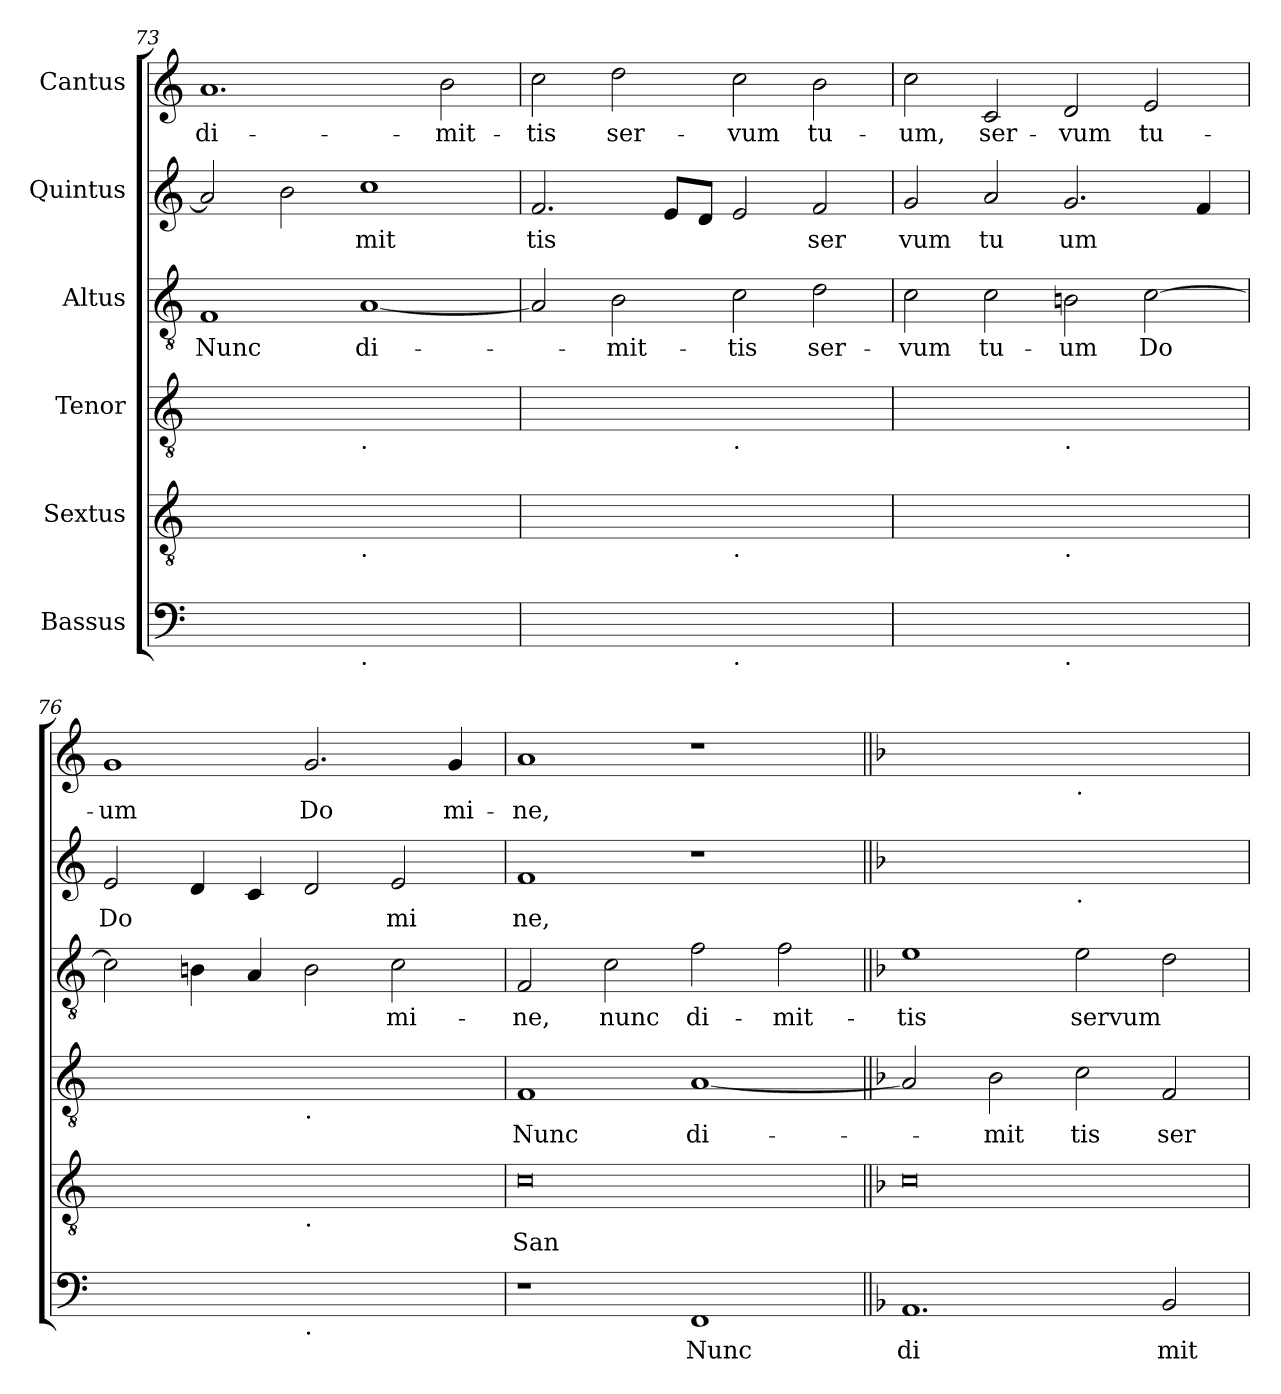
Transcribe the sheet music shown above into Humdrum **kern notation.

**kern	**text	**kern	**text	**kern	**text	**kern	**text	**kern	**text	**kern	**text
*part6	*part6	*part5	*part5	*part4	*part4	*part3	*part3	*part2	*part2	*part1	*part1
*staff6	*staff6	*staff5	*staff5	*staff4	*staff4	*staff3	*staff3	*staff2	*staff2	*staff1	*staff1
*I"Bassus	*	*I"Sextus	*	*I"Tenor	*	*I"Altus	*	*I"Quintus	*	*I"Cantus	*
*clefF4	*	*clefGv2	*	*clefGv2	*	*clefGv2	*	*clefG2	*	*clefG2	*
*k[]	*	*k[]	*	*k[]	*	*k[]	*	*k[]	*	*k[]	*
*C:	*	*C:	*	*C:	*	*C:	*	*C:	*	*C:	*
=73	=73	=73	=73	=73	=73	=73	=73	=73	=73	=73	=73
!	!	!	!	!	!	!	!LO:LY:b	!	!	!	!LO:LY:b
1ryy	.	1ryy	.	1ryy	.	1F	Nunc	2a/]	.	1.a	di-
.	.	.	.	.	.	.	.	2b\	.	.	.
!	!	!	!	!LO:TX:b:t=.	!	!	!	!	!	!	!
!	!	!LO:TX:b:t=.	!	!	!	!	!	!	!	!	!
!LO:TX:b:t=.	!	!	!	!	!	!	!	!	!	!	!
!	!	!	!	!	!	!	!LO:LY:b	!	!LO:LY:b	!	!
1ryy	.	1ryy	.	1ryy	.	[<1A	di-	1cc	mit	.	.
!	!	!	!	!	!	!	!	!	!	!	!LO:LY:b
.	.	.	.	.	.	.	.	.	.	2b\	-mit-
=74	=74	=74	=74	=74	=74	=74	=74	=74	=74	=74	=74
!	!	!	!	!	!	!	!	!	!LO:LY:b	!	!LO:LY:b
1ryy	.	1ryy	.	1ryy	.	2A/]	.	2.f/	tis	2cc\	-tis
!	!	!	!	!	!	!	!LO:LY:b	!	!	!	!LO:LY:b
.	.	.	.	.	.	2B\	-mit-	.	.	2dd\	ser-
.	.	.	.	.	.	.	.	8e/L	.	.	.
.	.	.	.	.	.	.	.	8d/J	.	.	.
!	!	!	!	!LO:TX:b:t=.	!	!	!	!	!	!	!
!	!	!LO:TX:b:t=.	!	!	!	!	!	!	!	!	!
!LO:TX:b:t=.	!	!	!	!	!	!	!	!	!	!	!
!	!	!	!	!	!	!	!LO:LY:b	!	!	!	!LO:LY:b
1ryy	.	1ryy	.	1ryy	.	2c\	-tis	2e/	.	2cc\	-vum
!	!	!	!	!	!	!	!LO:LY:b	!	!LO:LY:b	!	!LO:LY:b
.	.	.	.	.	.	2d\	ser-	2f/	ser	2b\	tu-
=75	=75	=75	=75	=75	=75	=75	=75	=75	=75	=75	=75
!	!	!	!	!	!	!	!LO:LY:b	!	!LO:LY:b	!	!LO:LY:b
1ryy	.	1ryy	.	1ryy	.	2c\	-vum	2g/	vum	2cc\	-um,
!	!	!	!	!	!	!	!LO:LY:b	!	!LO:LY:b	!	!LO:LY:b
.	.	.	.	.	.	2c\	tu-	2a/	tu	2c/	ser-
!	!	!	!	!LO:TX:b:t=.	!	!	!	!	!	!	!
!	!	!LO:TX:b:t=.	!	!	!	!	!	!	!	!	!
!LO:TX:b:t=.	!	!	!	!	!	!	!	!	!	!	!
!	!	!	!	!	!	!	!LO:LY:b	!	!LO:LY:b	!	!LO:LY:b
1ryy	.	1ryy	.	1ryy	.	2Bn\	-um	2.g/	um	2d/	-vum
!	!	!	!	!	!	!	!LO:LY:b	!	!	!	!LO:LY:b
.	.	.	.	.	.	[>2c\	Do	.	.	2e/	tu-
.	.	.	.	.	.	.	.	4f/	.	.	.
=76	=76	=76	=76	=76	=76	=76	=76	=76	=76	=76	=76
!	!	!	!	!	!	!	!	!	!LO:LY:b	!	!LO:LY:b
1ryy	.	1ryy	.	1ryy	.	2c\]	.	2e/	Do	1g	-um
.	.	.	.	.	.	4Bn\	.	4d/	.	.	.
.	.	.	.	.	.	4A/	.	4c/	.	.	.
!	!	!	!	!LO:TX:b:t=.	!	!	!	!	!	!	!
!	!	!LO:TX:b:t=.	!	!	!	!	!	!	!	!	!
!LO:TX:b:t=.	!	!	!	!	!	!	!	!	!	!	!
!	!	!	!	!	!	!	!	!	!	!	!LO:LY:b
1ryy	.	1ryy	.	1ryy	.	2B\	.	2d/	.	2.g/	Do
!	!	!	!	!	!	!	!LO:LY:b	!	!LO:LY:b	!	!
.	.	.	.	.	.	2c\	-mi-	2e/	mi	.	.
!	!	!	!	!	!	!	!	!	!	!	!LO:LY:b
.	.	.	.	.	.	.	.	.	.	4g/	-mi-
=77	=77	=77	=77	=77	=77	=77	=77	=77	=77	=77	=77
!	!	!	!LO:LY:b	!	!LO:LY:b	!	!LO:LY:b	!	!LO:LY:b	!	!LO:LY:b
1r	.	0c	San	1F	Nunc	2F/	-ne,	1f	ne,	1a	-ne,
!	!	!	!	!	!	!	!LO:LY:b	!	!	!	!
.	.	.	.	.	.	2c\	nunc	.	.	.	.
!	!LO:LY:b	!	!	!	!LO:LY:b	!	!LO:LY:b	!	!	!	!
1FF	Nunc	.	.	[>1A	di-	2f\	di-	1r	.	1r	.
!	!	!	!	!	!	!	!LO:LY:b	!	!	!	!
.	.	.	.	.	.	2f\	-mit-	.	.	.	.
!!LO:PB:g=z
=78||	=78||	=78||	=78||	=78||	=78||	=78||	=78||	=78||	=78||	=78||	=78||
*k[b-]	*	*k[b-]	*	*k[b-]	*	*k[b-]	*	*k[b-]	*	*k[b-]	*
*F:	*	*F:	*	*F:	*	*F:	*	*F:	*	*F:	*
!	!LO:LY:b	!	!	!	!	!	!LO:LY:b	!	!	!	!
1.AA	di	0c	.	2A/]	.	1e	-tis	1ryy	.	1ryy	.
!	!	!	!	!	!LO:LY:b	!	!	!	!	!	!
.	.	.	.	2B-\	-mit	.	.	.	.	.	.
!	!	!	!	!	!	!	!	!	!	!LO:TX:b:t=.	!
!	!	!	!	!	!	!	!	!LO:TX:b:t=.	!	!	!
!	!	!	!	!	!LO:LY:b	!	!LO:LY:b	!	!	!	!
.	.	.	.	2c\	tis	2e\	servum	1ryy	.	1ryy	.
!	!LO:LY:b	!	!	!	!LO:LY:b	!	!	!	!	!	!
2BB-/	mit	.	.	2F/	ser	2d\	.	.	.	.	.
=	=	=	=	=	=	=	=	=	=	=	=
*-	*-	*-	*-	*-	*-	*-	*-	*-	*-	*-	*-
